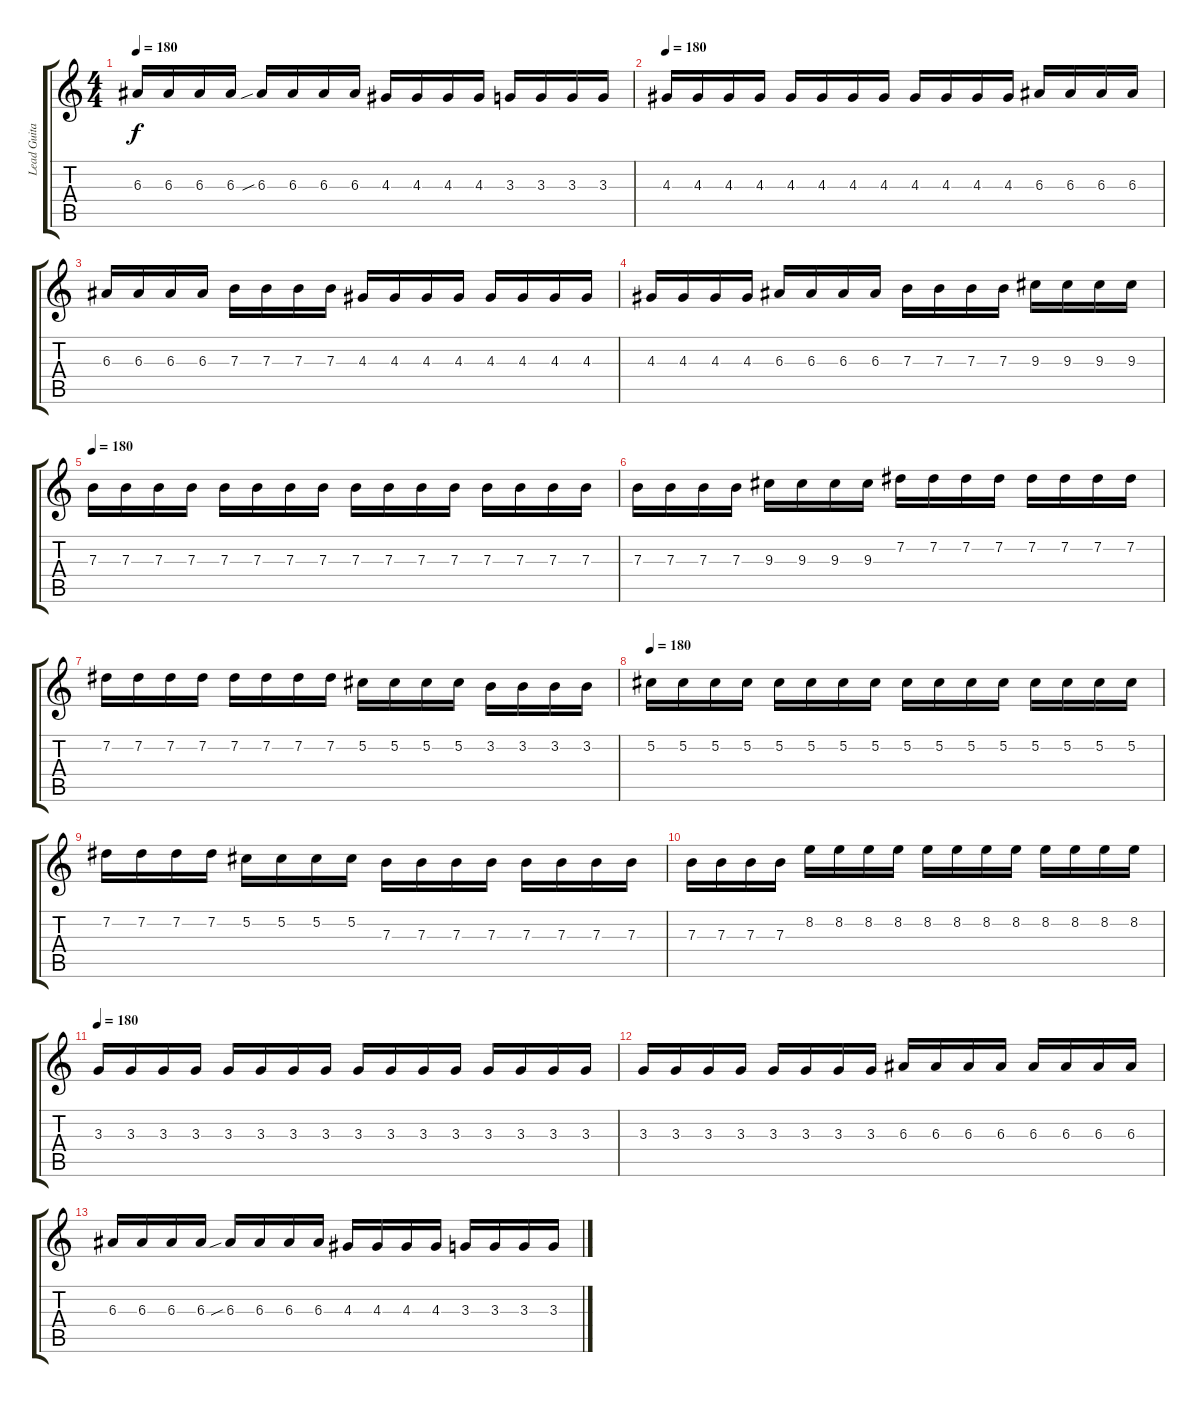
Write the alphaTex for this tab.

\track ("Lead Guitar I" "Lead Guita") {instrument distortionguitar}
\staff {score tabs}
\tuning (Db4 Ab3 E3 B2 Gb2 B1) {hide}
\ts (4 4)
\tempo 180
\clef g2
\ks c
6.3.16{dy f} 6.3.16 6.3.16 6.3.16 6.3{sib}.16 6.3.16 6.3.16 6.3.16 4.3.16 4.3.16 4.3.16 4.3.16 3.3.16 3.3.16 3.3.16 3.3.16 |
\tempo 180
4.3.16{balance 10} 4.3.16 4.3.16 4.3.16 4.3.16 4.3.16 4.3.16 4.3.16 4.3.16 4.3.16 4.3.16 4.3.16 6.3.16 6.3.16 6.3.16 6.3.16 |
6.3.16 6.3.16 6.3.16 6.3.16 7.3.16 7.3.16 7.3.16 7.3.16 4.3.16 4.3.16 4.3.16 4.3.16 4.3.16 4.3.16 4.3.16 4.3.16 |
4.3.16 4.3.16 4.3.16 4.3.16 6.3.16 6.3.16 6.3.16 6.3.16 7.3.16 7.3.16 7.3.16 7.3.16 9.3.16 9.3.16 9.3.16 9.3.16 |
\tempo 180
7.3.16 7.3.16 7.3.16 7.3.16 7.3.16 7.3.16 7.3.16 7.3.16 7.3.16 7.3.16 7.3.16 7.3.16 7.3.16 7.3.16 7.3.16 7.3.16 |
7.3.16 7.3.16 7.3.16 7.3.16 9.3.16 9.3.16 9.3.16 9.3.16 7.2.16 7.2.16 7.2.16 7.2.16 7.2.16 7.2.16 7.2.16 7.2.16 |
7.2.16 7.2.16 7.2.16 7.2.16 7.2.16 7.2.16 7.2.16 7.2.16 5.2.16 5.2.16 5.2.16 5.2.16 3.2.16 3.2.16 3.2.16 3.2.16 |
\tempo 180
5.2.16{balance 10} 5.2.16 5.2.16 5.2.16 5.2.16 5.2.16 5.2.16 5.2.16 5.2.16 5.2.16 5.2.16 5.2.16 5.2.16 5.2.16 5.2.16 5.2.16 |
7.2.16 7.2.16 7.2.16 7.2.16 5.2.16 5.2.16 5.2.16 5.2.16 7.3.16 7.3.16 7.3.16 7.3.16 7.3.16 7.3.16 7.3.16 7.3.16 |
7.3.16 7.3.16 7.3.16 7.3.16 8.2.16 8.2.16 8.2.16 8.2.16 8.2.16 8.2.16 8.2.16 8.2.16 8.2.16 8.2.16 8.2.16 8.2.16 |
\tempo 180
3.3.16 3.3.16 3.3.16 3.3.16 3.3.16 3.3.16 3.3.16 3.3.16 3.3.16 3.3.16 3.3.16 3.3.16 3.3.16 3.3.16 3.3.16 3.3.16 |
3.3.16 3.3.16 3.3.16 3.3.16 3.3.16 3.3.16 3.3.16 3.3.16 6.3.16 6.3.16 6.3.16 6.3.16 6.3.16 6.3.16 6.3.16 6.3.16 |
6.3.16 6.3.16 6.3.16 6.3.16 6.3{sib}.16 6.3.16 6.3.16 6.3.16 4.3.16 4.3.16 4.3.16 4.3.16 3.3.16 3.3.16 3.3.16 3.3.16
